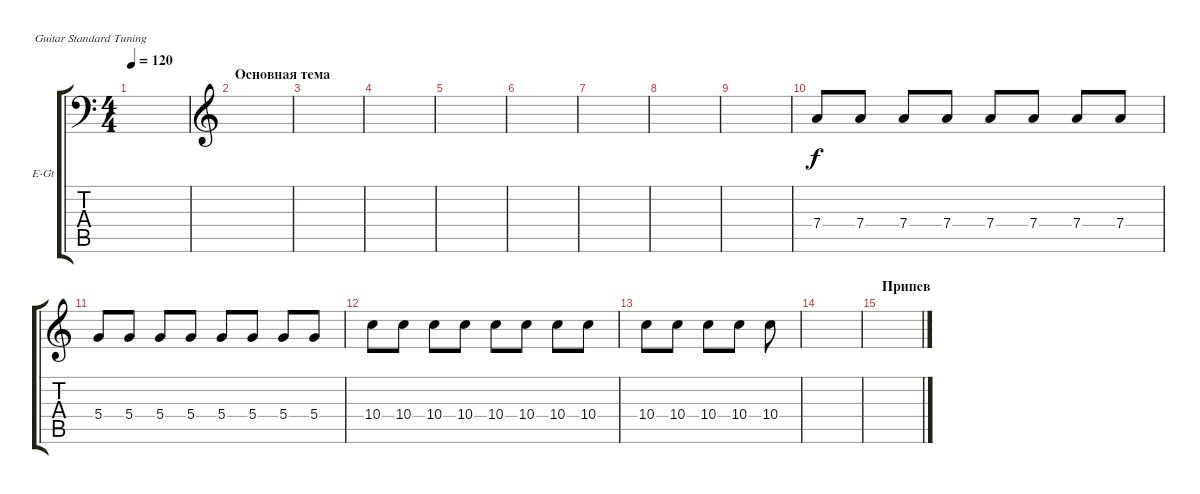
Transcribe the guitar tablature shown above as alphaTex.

\defaultSystemsLayout 4
\bracketExtendMode groupsimilarinstruments
\firstSystemTrackNameOrientation horizontal
\otherSystemsTrackNameOrientation horizontal
\track ("Electric Guitar clean backdown" "E-Gt") {instrument overdrivenguitar}
\staff {score tabs}
\tuning (E4 B3 G3 D3 A2 E2)
\ts (4 4)
\tempo 120
\clef f4
\scale
0.333333
\ks c
|
\section ("" "Основная тема")
\clef g2
\scale
0.333333 |
\scale
0.333333 |
\scale
0.333333 |
\scale
0.333333 |
\scale
0.333333 |
\scale
0.333333 |
\scale
0.333333 |
|
7.4.8 7.4.8 7.4.8 7.4.8 7.4.8 7.4.8 7.4.8 7.4.8 |
5.4.8 5.4.8 5.4.8 5.4.8 5.4.8 5.4.8 5.4.8 5.4.8 |
10.4.8 10.4.8 10.4.8 10.4.8 10.4.8 10.4.8 10.4.8 10.4.8 |
10.4.8 10.4.8 10.4.8 10.4.8 10.4.8 |
|
\section ("" "Припев")
